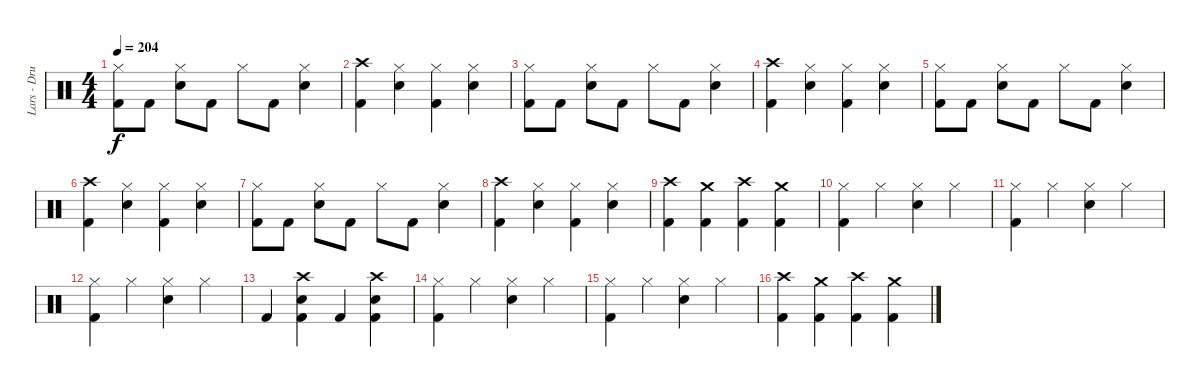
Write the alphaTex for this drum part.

\track ("Lars - Drums" "Lars - Dru") {instrument percussion}
\staff {score}
\articulation defaults
\ts (4 4)
\tempo 204
\clef neutral
\ks c
("Hi-Hat (closed)" "Kick (hit) 2").8{dy f} "Kick (hit) 2".8 ("Hi-Hat (closed)" "Electric Snare (hit)").8 "Kick (hit) 2".8 "Hi-Hat (closed)".8 "Kick (hit) 2".8 ("Hi-Hat (closed)" "Electric Snare (hit)").4 |
("Crash high (hit)" "Kick (hit) 2").4 ("Hi-Hat (closed)" "Electric Snare (hit)").4 ("Hi-Hat (closed)" "Kick (hit) 2").4 ("Hi-Hat (closed)" "Electric Snare (hit)").4 |
("Hi-Hat (closed)" "Kick (hit) 2").8 "Kick (hit) 2".8 ("Hi-Hat (closed)" "Electric Snare (hit)").8 "Kick (hit) 2".8 "Hi-Hat (closed)".8 "Kick (hit) 2".8 ("Hi-Hat (closed)" "Electric Snare (hit)").4 |
("Crash high (hit)" "Kick (hit) 2").4 ("Hi-Hat (closed)" "Electric Snare (hit)").4 ("Hi-Hat (closed)" "Kick (hit) 2").4 ("Hi-Hat (closed)" "Electric Snare (hit)").4 |
("Hi-Hat (closed)" "Kick (hit) 2").8 "Kick (hit) 2".8 ("Hi-Hat (closed)" "Electric Snare (hit)").8 "Kick (hit) 2".8 "Hi-Hat (closed)".8 "Kick (hit) 2".8 ("Hi-Hat (closed)" "Electric Snare (hit)").4 |
("Crash high (hit)" "Kick (hit) 2").4 ("Hi-Hat (closed)" "Electric Snare (hit)").4 ("Hi-Hat (closed)" "Kick (hit) 2").4 ("Hi-Hat (closed)" "Electric Snare (hit)").4 |
("Hi-Hat (closed)" "Kick (hit) 2").8 "Kick (hit) 2".8 ("Hi-Hat (closed)" "Electric Snare (hit)").8 "Kick (hit) 2".8 "Hi-Hat (closed)".8 "Kick (hit) 2".8 ("Hi-Hat (closed)" "Electric Snare (hit)").4 |
("Crash high (hit)" "Kick (hit) 2").4 ("Hi-Hat (closed)" "Electric Snare (hit)").4 ("Hi-Hat (closed)" "Kick (hit) 2").4 ("Hi-Hat (closed)" "Electric Snare (hit)").4 |
("Crash high (hit)" "Kick (hit) 2").4 ("Crash medium (hit)" "Kick (hit) 2").4 ("Crash high (hit)" "Kick (hit) 2").4 ("Crash medium (hit)" "Kick (hit) 2").4 |
("Hi-Hat (closed)" "Kick (hit) 2").4 "Hi-Hat (closed)".4 ("Hi-Hat (closed)" "Electric Snare (hit)").4 "Hi-Hat (closed)".4 |
("Hi-Hat (closed)" "Kick (hit) 2").4 "Hi-Hat (closed)".4 ("Hi-Hat (closed)" "Electric Snare (hit)").4 "Hi-Hat (closed)".4 |
("Hi-Hat (closed)" "Kick (hit) 2").4 "Hi-Hat (closed)".4 ("Hi-Hat (closed)" "Electric Snare (hit)").4 "Hi-Hat (closed)".4 |
"Kick (hit) 2".4 ("Crash high (hit)" "Electric Snare (hit)" "Kick (hit) 2").4 "Kick (hit) 2".4 ("Crash high (hit)" "Electric Snare (hit)" "Kick (hit) 2").4 |
("Hi-Hat (closed)" "Kick (hit) 2").4 "Hi-Hat (closed)".4 ("Hi-Hat (closed)" "Electric Snare (hit)").4 "Hi-Hat (closed)".4 |
("Hi-Hat (closed)" "Kick (hit) 2").4 "Hi-Hat (closed)".4 ("Hi-Hat (closed)" "Electric Snare (hit)").4 "Hi-Hat (closed)".4 |
("Crash high (hit)" "Kick (hit) 2").4 ("Crash medium (hit)" "Kick (hit) 2").4 ("Crash high (hit)" "Kick (hit) 2").4 ("Crash medium (hit)" "Kick (hit) 2").4
